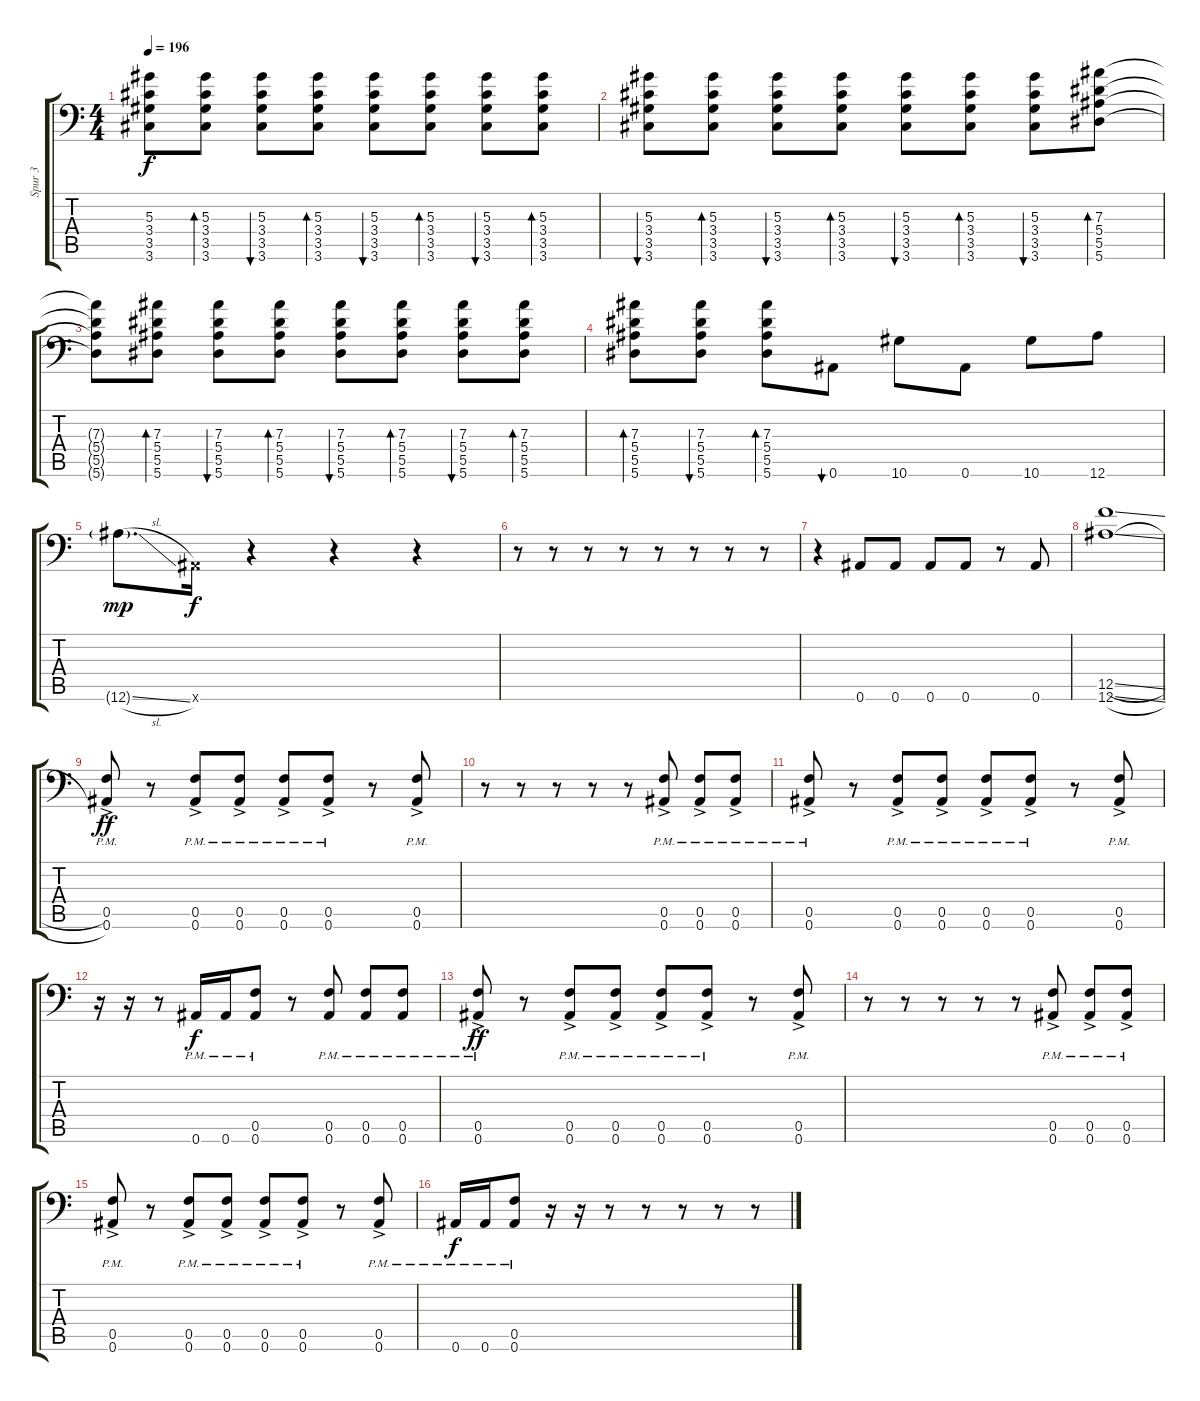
\track ("Spur 3" "Spur 3") {instrument distortionguitar}
\staff {score tabs}
\tuning (C4 G3 Eb3 Bb2 F2 Bb1) {hide}
\ts (4 4)
\tempo 196
\clef f4
\ks c
(5.3{t} 3.4{t} 3.5{t} 3.6{t}).8{dy f} (5.3 3.4 3.5 3.6).8{bd 60} (5.3 3.4 3.5 3.6).8{bu 60} (5.3 3.4 3.5 3.6).8{bd 60} (5.3 3.4 3.5 3.6).8{bu 60} (5.3 3.4 3.5 3.6).8{bd 60} (5.3 3.4 3.5 3.6).8{bu 60} (5.3 3.4 3.5 3.6).8{bd 60} |
(5.3 3.4 3.5 3.6).8{bu 60} (5.3 3.4 3.5 3.6).8{bd 60} (5.3 3.4 3.5 3.6).8{bu 60} (5.3 3.4 3.5 3.6).8{bd 60} (5.3 3.4 3.5 3.6).8{bu 60} (5.3 3.4 3.5 3.6).8{bd 60} (5.3 3.4 3.5 3.6).8{bu 60} (7.3 5.4 5.5 5.6).8{bd 60} |
(7.3{t} 5.4{t} 5.5{t} 5.6{t}).8 (7.3 5.4 5.5 5.6).8{bd 60} (7.3 5.4 5.5 5.6).8{bu 60} (7.3 5.4 5.5 5.6).8{bd 60} (7.3 5.4 5.5 5.6).8{bu 60} (7.3 5.4 5.5 5.6).8{bd 60} (7.3 5.4 5.5 5.6).8{bu 60} (7.3 5.4 5.5 5.6).8{bd 60} |
(7.3 5.4 5.5 5.6).8{bd 60} (7.3 5.4 5.5 5.6).8{bu 60} (7.3 5.4 5.5 5.6).8{bd 60} 0.6.8{bu 60} 10.6.8 0.6.8 10.6.8 12.6.8 |
12.6{sl g}.8{d dy mp balance 3} 0.6{x}.16{dy f} r.4 r.4 r.4 |
r.8 r.8 r.8 r.8 r.8 r.8 r.8 r.8 |
r.4 0.6.8 0.6.8 0.6.8 0.6.8 r.8 0.6.8 |
(12.5{sl} 12.6{sl}).1 |
(0.5{ac pm} 0.6{ac pm}).8{dy ff} r.8 (0.5{ac pm} 0.6{ac pm}).8 (0.5{ac pm} 0.6{ac pm}).8 (0.5{ac pm} 0.6{ac pm}).8 (0.5{ac pm} 0.6{ac pm}).8 r.8 (0.5{ac pm} 0.6{ac pm}).8 |
r.8 r.8 r.8 r.8 r.8 (0.5{ac pm} 0.6{ac pm}).8 (0.5{ac pm} 0.6{ac pm}).8 (0.5{ac pm} 0.6{ac pm}).8 |
(0.5{ac pm} 0.6{ac pm}).8 r.8 (0.5{ac pm} 0.6{ac pm}).8 (0.5{ac pm} 0.6{ac pm}).8 (0.5{ac pm} 0.6{ac pm}).8 (0.5{ac pm} 0.6{ac pm}).8 r.8 (0.5{ac pm} 0.6{ac pm}).8 |
r.16 r.16 r.8 0.6{pm}.16{dy f} 0.6{pm}.16 (0.5{pm} 0.6{pm}).8 r.8 (0.5{pm} 0.6{pm}).8 (0.5{pm} 0.6{pm}).8 (0.5{pm} 0.6{pm}).8 |
(0.5{ac pm} 0.6{ac pm}).8{dy ff} r.8 (0.5{ac pm} 0.6{ac pm}).8 (0.5{ac pm} 0.6{ac pm}).8 (0.5{ac pm} 0.6{ac pm}).8 (0.5{ac pm} 0.6{ac pm}).8 r.8 (0.5{ac pm} 0.6{ac pm}).8 |
r.8 r.8 r.8 r.8 r.8 (0.5{ac pm} 0.6{ac pm}).8 (0.5{ac pm} 0.6{ac pm}).8 (0.5{ac pm} 0.6{ac pm}).8 |
(0.5{ac pm} 0.6{ac pm}).8 r.8 (0.5{ac pm} 0.6{ac pm}).8 (0.5{ac pm} 0.6{ac pm}).8 (0.5{ac pm} 0.6{ac pm}).8 (0.5{ac pm} 0.6{ac pm}).8 r.8 (0.5{ac pm} 0.6{ac pm}).8 |
0.6{pm}.16{dy f} 0.6{pm}.16 (0.5{pm} 0.6{pm}).8 r.16 r.16 r.8 r.8 r.8 r.8 r.8
